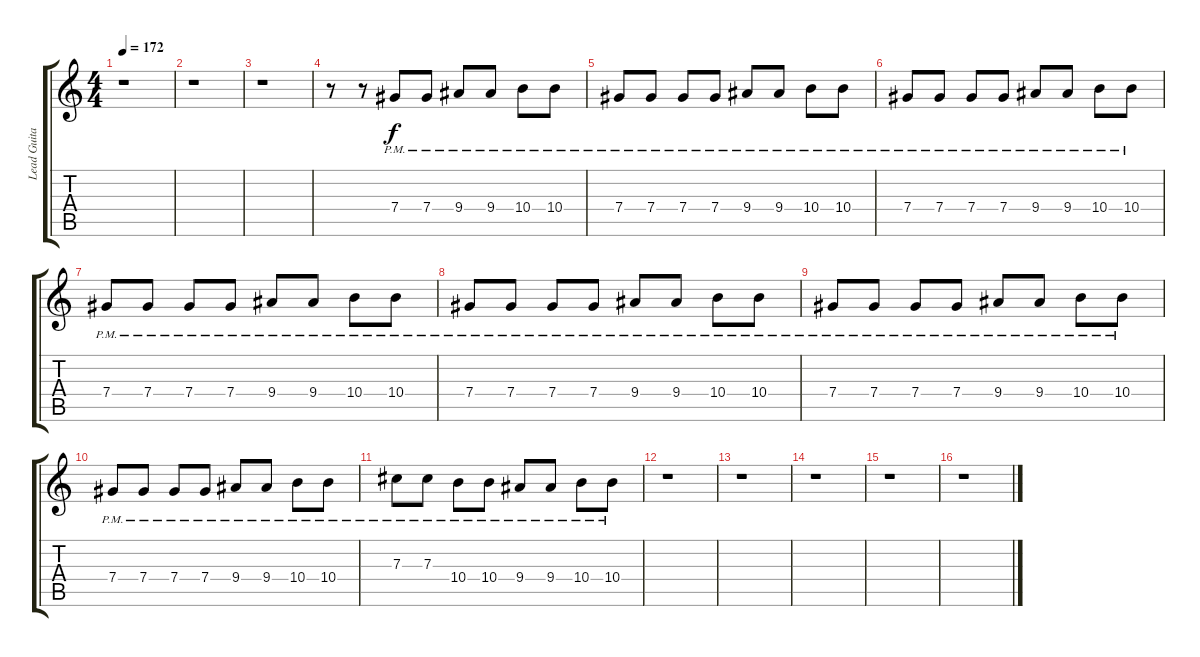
\track ("Lead Guitar " "Lead Guita") {instrument distortionguitar}
\staff {score tabs}
\tuning (Eb4 Bb3 Gb3 Db3 Ab2 Db2) {hide}
\ts (4 4)
\tempo 172
\clef g2
\ks c
r.1{dy f} |
r.1 |
r.1 |
r.8 r.8 7.4{pm}.8 7.4{pm}.8 9.4{pm}.8 9.4{pm}.8 10.4{pm}.8 10.4{pm}.8 |
7.4{pm}.8 7.4{pm}.8 7.4{pm}.8 7.4{pm}.8 9.4{pm}.8 9.4{pm}.8 10.4{pm}.8 10.4{pm}.8 |
7.4{pm}.8 7.4{pm}.8 7.4{pm}.8 7.4{pm}.8 9.4{pm}.8 9.4{pm}.8 10.4{pm}.8 10.4{pm}.8 |
7.4{pm}.8 7.4{pm}.8 7.4{pm}.8 7.4{pm}.8 9.4{pm}.8 9.4{pm}.8 10.4{pm}.8 10.4{pm}.8 |
7.4{pm}.8 7.4{pm}.8 7.4{pm}.8 7.4{pm}.8 9.4{pm}.8 9.4{pm}.8 10.4{pm}.8 10.4{pm}.8 |
7.4{pm}.8 7.4{pm}.8 7.4{pm}.8 7.4{pm}.8 9.4{pm}.8 9.4{pm}.8 10.4{pm}.8 10.4{pm}.8 |
7.4{pm}.8 7.4{pm}.8 7.4{pm}.8 7.4{pm}.8 9.4{pm}.8 9.4{pm}.8 10.4{pm}.8 10.4{pm}.8 |
7.3{pm}.8 7.3{pm}.8 10.4{pm}.8 10.4{pm}.8 9.4{pm}.8 9.4{pm}.8 10.4{pm}.8 10.4{pm}.8 |
r.1 |
r.1 |
r.1 |
r.1 |
r.1
